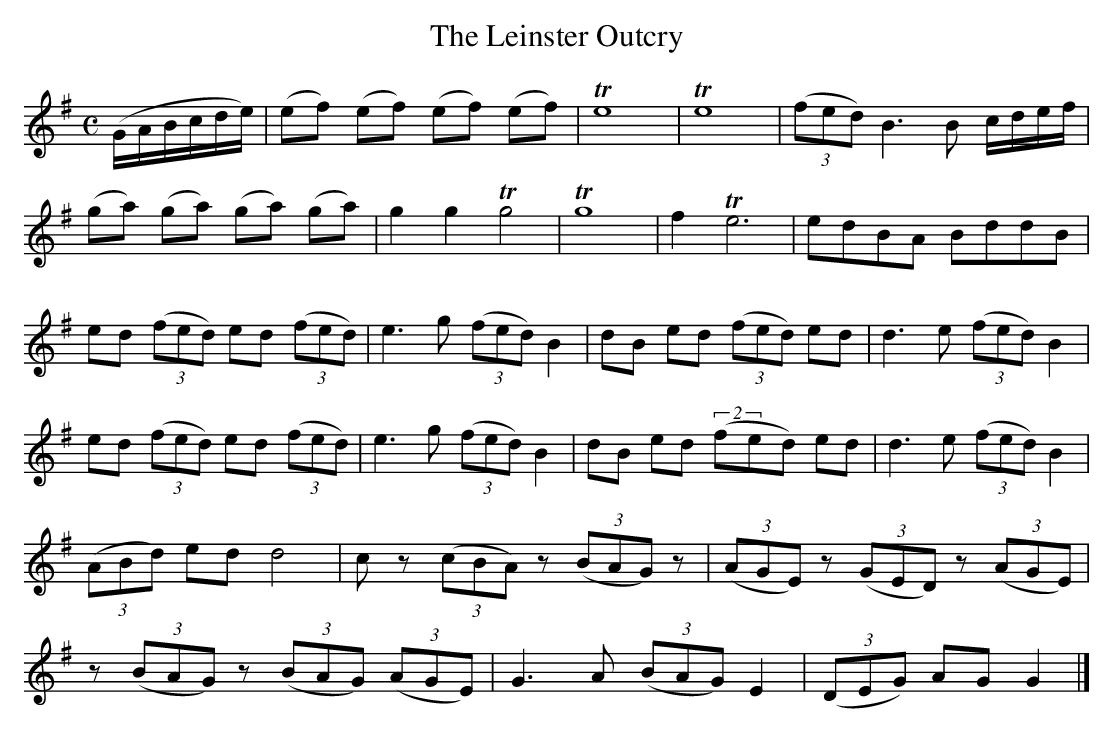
X:1
T: The Leinster Outcry
M: C
L: 1/8
K: G
(G/A/B/c/d/e/) | (ef) (ef) (ef) (ef) | Te8 | Te8 | ((3fed) B3 B c/d/e/f/ |
(ga) (ga) (ga) (ga) | g2 g2 Tg4 | Tg8 | f2 Te6 | edBA BddB |
ed ((3fed) ed ((3fed) | e3 g ((3fed) B2 | dB ed ((3fed) ed | d3 e ((3fed) B2 |
ed ((3fed) ed ((3fed) | e3 g ((3fed) B2 | dB ed ((2fed) ed | d3 e ((3fed) B2 |
((3ABd) ed d4 | c z ((3cBA) z ((3BAG) z | ((3AGE) z ((3GED) z ((3AGE) |
z ((3BAG) z ((3BAG) ((3AGE) | G3 A ((3BAG) E2 | ((3DEG) AG G2 |]
